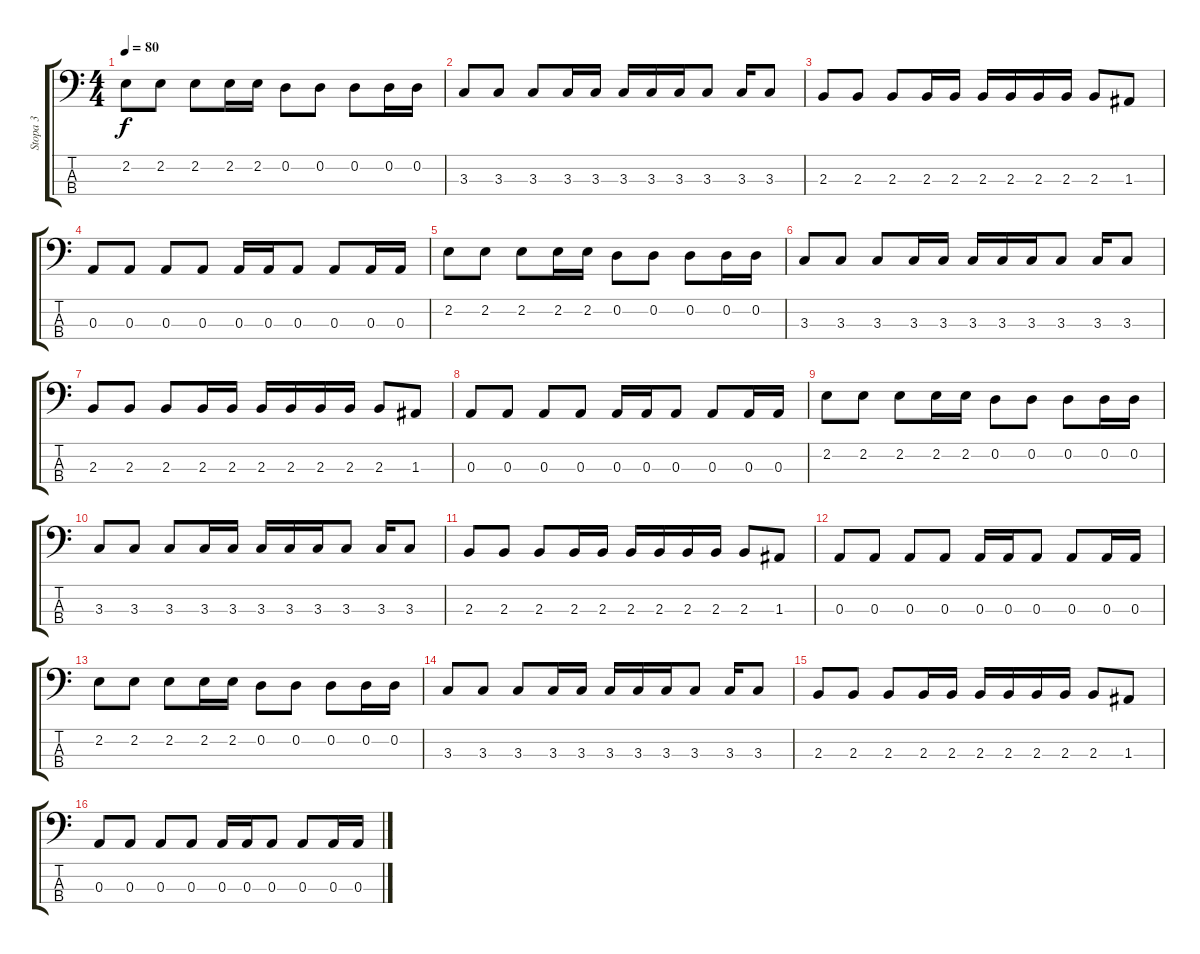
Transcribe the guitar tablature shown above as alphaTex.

\track ("Stopa 3" "Stopa 3") {instrument slapbass1}
\staff {score tabs}
\tuning (G2 D2 A1 E1) {hide}
\ts (4 4)
\tempo 80
\clef f4
\ks c
2.2.8{dy f instrument slapbass1} 2.2.8 2.2.8 2.2.16 2.2.16 0.2.8 0.2.8 0.2.8 0.2.16 0.2.16 |
3.3.8 3.3.8 3.3.8 3.3.16 3.3.16 3.3.16 3.3.16 3.3.16 3.3.8 3.3.16 3.3.8 |
2.3.8 2.3.8 2.3.8 2.3.16 2.3.16 2.3.16 2.3.16 2.3.16 2.3.16 2.3.8 1.3.8 |
0.3.8 0.3.8 0.3.8 0.3.8 0.3.16 0.3.16 0.3.8 0.3.8 0.3.16 0.3.16 |
2.2.8 2.2.8 2.2.8 2.2.16 2.2.16 0.2.8 0.2.8 0.2.8 0.2.16 0.2.16 |
3.3.8 3.3.8 3.3.8 3.3.16 3.3.16 3.3.16 3.3.16 3.3.16 3.3.8 3.3.16 3.3.8 |
2.3.8 2.3.8 2.3.8 2.3.16 2.3.16 2.3.16 2.3.16 2.3.16 2.3.16 2.3.8 1.3.8 |
0.3.8 0.3.8 0.3.8 0.3.8 0.3.16 0.3.16 0.3.8 0.3.8 0.3.16 0.3.16 |
2.2.8 2.2.8 2.2.8 2.2.16 2.2.16 0.2.8 0.2.8 0.2.8 0.2.16 0.2.16 |
3.3.8 3.3.8 3.3.8 3.3.16 3.3.16 3.3.16 3.3.16 3.3.16 3.3.8 3.3.16 3.3.8 |
2.3.8 2.3.8 2.3.8 2.3.16 2.3.16 2.3.16 2.3.16 2.3.16 2.3.16 2.3.8 1.3.8 |
0.3.8 0.3.8 0.3.8 0.3.8 0.3.16 0.3.16 0.3.8 0.3.8 0.3.16 0.3.16 |
2.2.8 2.2.8 2.2.8 2.2.16 2.2.16 0.2.8 0.2.8 0.2.8 0.2.16 0.2.16 |
3.3.8 3.3.8 3.3.8 3.3.16 3.3.16 3.3.16 3.3.16 3.3.16 3.3.8 3.3.16 3.3.8 |
2.3.8 2.3.8 2.3.8 2.3.16 2.3.16 2.3.16 2.3.16 2.3.16 2.3.16 2.3.8 1.3.8 |
0.3.8 0.3.8 0.3.8 0.3.8 0.3.16 0.3.16 0.3.8 0.3.8 0.3.16 0.3.16
